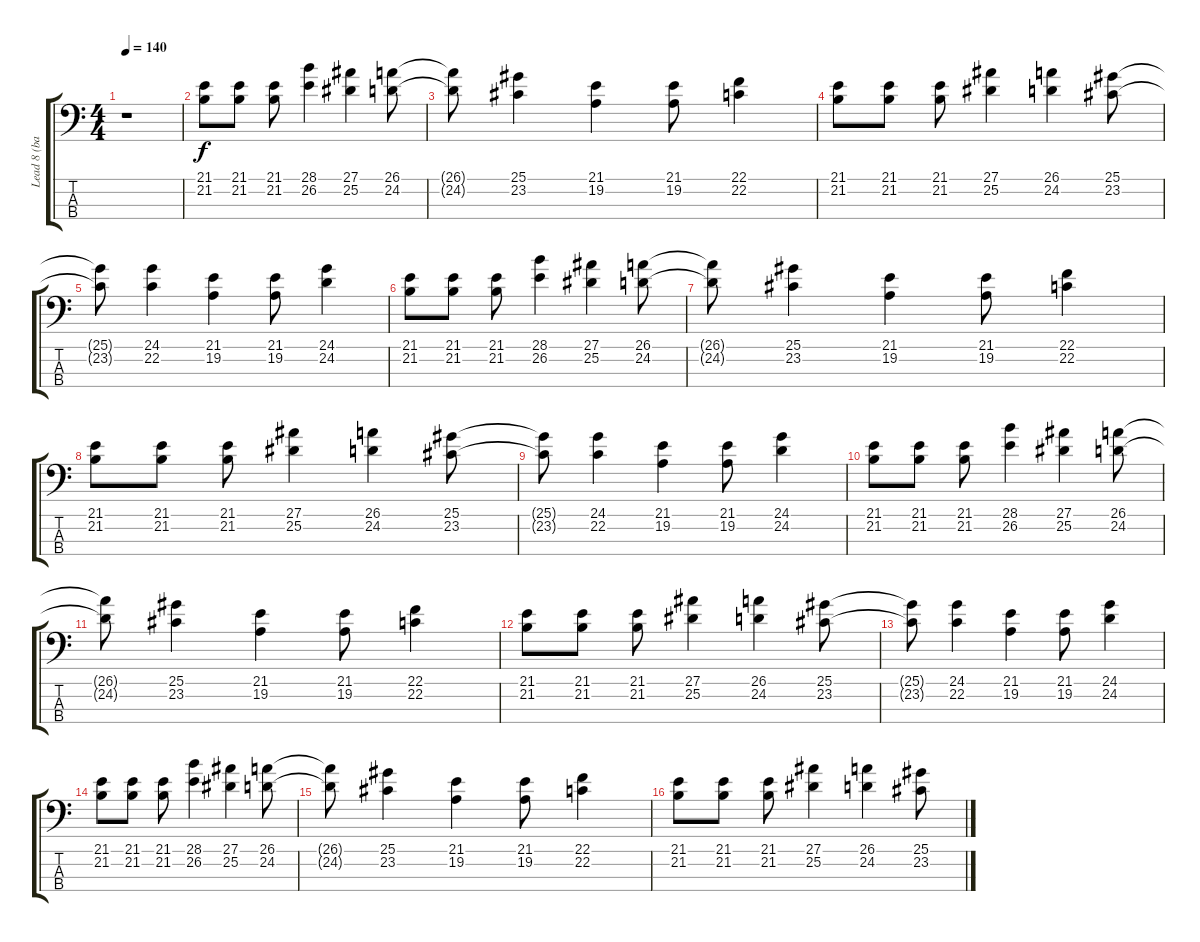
\track ("Lead 8 (bass + lead)" "Lead 8 (ba") {instrument lead8bassandlead}
\staff {score tabs}
\tuning (G2 D2 A1 E1) {hide}
\ts (4 4)
\tempo 140
\clef f4
\ks c
r.1{dy f} |
(21.1 21.2).8 (21.1 21.2).8 (21.1 21.2).8 (28.1 26.2).4 (27.1 25.2).4 (26.1 24.2).8 |
(26.1{t} 24.2{t}).8 (25.1 23.2).4 (21.1 19.2).4 (21.1 19.2).8 (22.1 22.2).4 |
(21.1 21.2).8 (21.1 21.2).8 (21.1 21.2).8 (27.1 25.2).4 (26.1 24.2).4 (25.1 23.2).8 |
(25.1{t} 23.2{t}).8 (24.1 22.2).4 (21.1 19.2).4 (21.1 19.2).8 (24.1 24.2).4 |
(21.1 21.2).8 (21.1 21.2).8 (21.1 21.2).8 (28.1 26.2).4 (27.1 25.2).4 (26.1 24.2).8 |
(26.1{t} 24.2{t}).8 (25.1 23.2).4 (21.1 19.2).4 (21.1 19.2).8 (22.1 22.2).4 |
(21.1 21.2).8 (21.1 21.2).8 (21.1 21.2).8 (27.1 25.2).4 (26.1 24.2).4 (25.1 23.2).8 |
(25.1{t} 23.2{t}).8 (24.1 22.2).4 (21.1 19.2).4 (21.1 19.2).8 (24.1 24.2).4 |
(21.1 21.2).8 (21.1 21.2).8 (21.1 21.2).8 (28.1 26.2).4 (27.1 25.2).4 (26.1 24.2).8 |
(26.1{t} 24.2{t}).8 (25.1 23.2).4 (21.1 19.2).4 (21.1 19.2).8 (22.1 22.2).4 |
(21.1 21.2).8 (21.1 21.2).8 (21.1 21.2).8 (27.1 25.2).4 (26.1 24.2).4 (25.1 23.2).8 |
(25.1{t} 23.2{t}).8 (24.1 22.2).4 (21.1 19.2).4 (21.1 19.2).8 (24.1 24.2).4 |
(21.1 21.2).8 (21.1 21.2).8 (21.1 21.2).8 (28.1 26.2).4 (27.1 25.2).4 (26.1 24.2).8 |
(26.1{t} 24.2{t}).8 (25.1 23.2).4 (21.1 19.2).4 (21.1 19.2).8 (22.1 22.2).4 |
(21.1 21.2).8 (21.1 21.2).8 (21.1 21.2).8 (27.1 25.2).4 (26.1 24.2).4 (25.1 23.2).8
